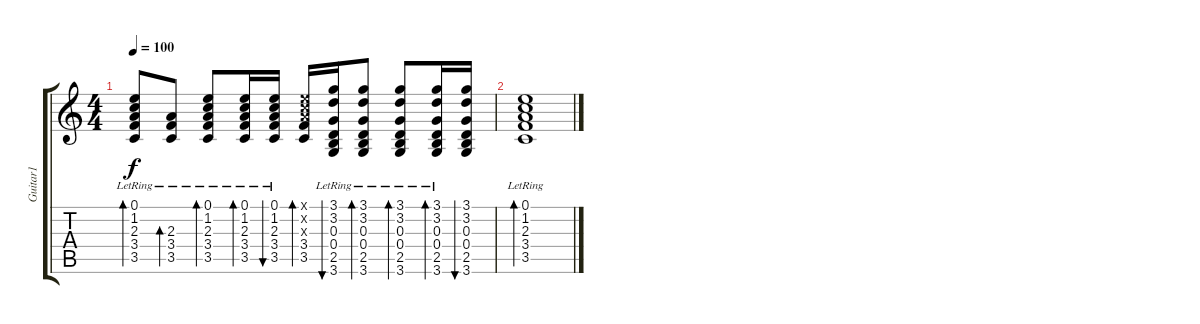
\track ("Guitar1" "Guitar1") {instrument acousticguitarsteel}
\staff {score tabs}
\tuning (E4 B3 G3 D3 A2 E2) {hide}
\ts (4 4)
\tempo 100
\clef g2
\ks c
(0.1{lr} 1.2{lr} 2.3{lr} 3.4{lr} 3.5{lr}).8{bd 30 dy f} (2.3{lr} 3.4{lr} 3.5{lr}).8{bd 30} (0.1{lr} 1.2{lr} 2.3{lr} 3.4{lr} 3.5{lr}).8{bd 30} (0.1{lr} 1.2{lr} 2.3{lr} 3.4{lr} 3.5{lr}).16{bd 30} (0.1{lr} 1.2{lr} 2.3{lr} 3.4{lr} 3.5{lr}).16{bu 30} (0.1{x} 1.2{x} 2.3{x} 3.4 3.5).16{bd 30} (3.1{lr} 3.2{lr} 0.3{lr} 0.4{lr} 2.5{lr} 3.6{lr}).16{bu 30} (3.1{lr} 3.2{lr} 0.3{lr} 0.4{lr} 2.5{lr} 3.6{lr}).8{bd 30} (3.1{lr} 3.2{lr} 0.3{lr} 0.4{lr} 2.5{lr} 3.6{lr}).8{bd 30} (3.1{lr} 3.2{lr} 0.3{lr} 0.4{lr} 2.5{lr} 3.6{lr}).16{bd 30} (3.1 3.2 0.3 0.4 2.5 3.6).16{bu 30} |
(0.1{lr} 1.2{lr} 2.3{lr} 3.4{lr} 3.5{lr}).1{bd 240}
